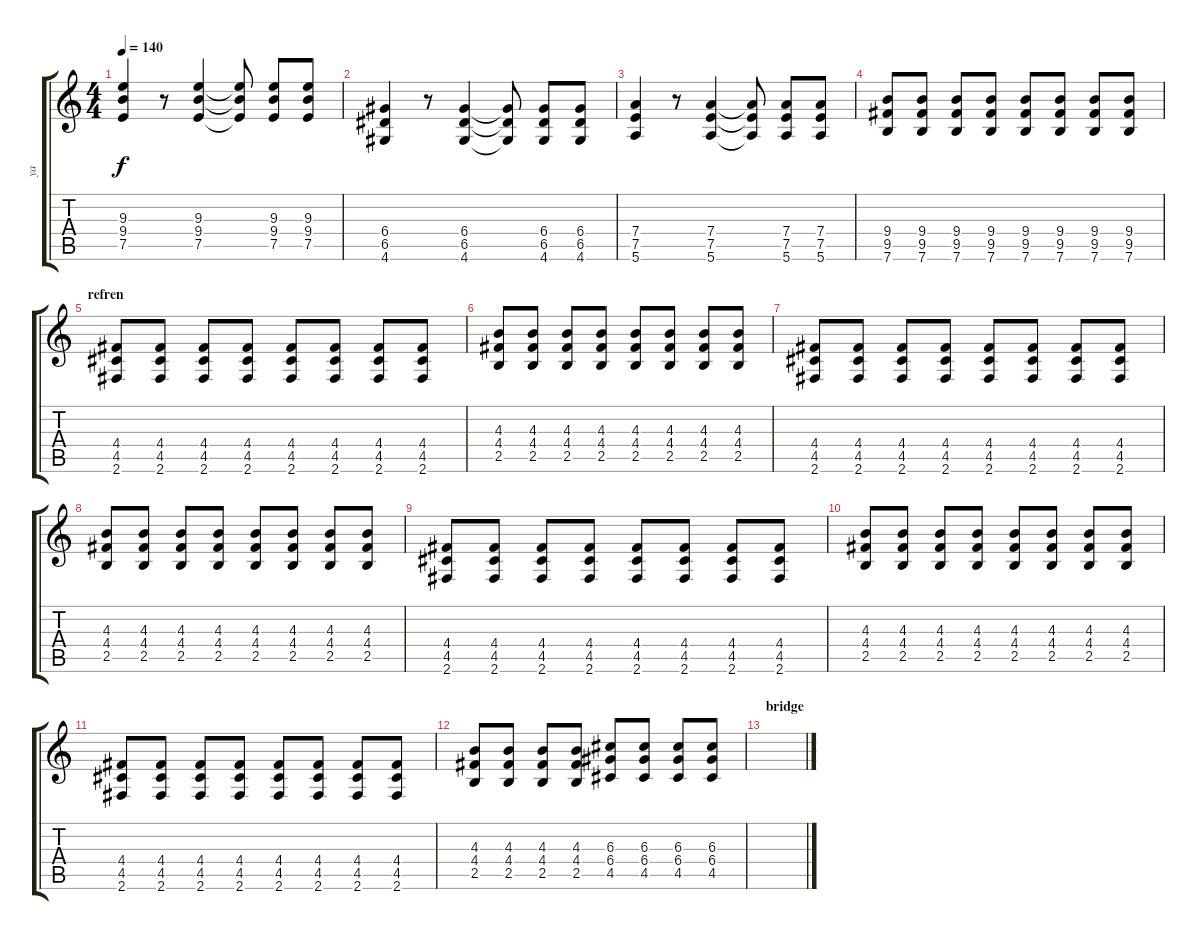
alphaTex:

\track ("ya" "ya") {instrument overdrivenguitar}
\staff {score tabs}
\tuning (E4 B3 G3 D3 A2 E2) {hide}
\ts (4 4)
\tempo 140
\clef g2
\ks c
(9.3 9.4 7.5).4{dy f} r.8 (9.3 9.4 7.5).4 (9.3{t} 9.4{t} 7.5{t}).8 (9.3 9.4 7.5).8 (9.3 9.4 7.5).8 |
(6.4 6.5 4.6).4 r.8 (6.4 6.5 4.6).4 (6.4{t} 6.5{t} 4.6{t}).8 (6.4 6.5 4.6).8 (6.4 6.5 4.6).8 |
(7.4 7.5 5.6).4 r.8 (7.4 7.5 5.6).4 (7.4{t} 7.5{t} 5.6{t}).8 (7.4 7.5 5.6).8 (7.4 7.5 5.6).8 |
(9.4 9.5 7.6).8 (9.4 9.5 7.6).8 (9.4 9.5 7.6).8 (9.4 9.5 7.6).8 (9.4 9.5 7.6).8 (9.4 9.5 7.6).8 (9.4 9.5 7.6).8 (9.4 9.5 7.6).8 |
\section ("" "refren")
(4.4 4.5 2.6).8 (4.4 4.5 2.6).8 (4.4 4.5 2.6).8 (4.4 4.5 2.6).8 (4.4 4.5 2.6).8 (4.4 4.5 2.6).8 (4.4 4.5 2.6).8 (4.4 4.5 2.6).8 |
(4.3 4.4 2.5).8 (4.3 4.4 2.5).8 (4.3 4.4 2.5).8 (4.3 4.4 2.5).8 (4.3 4.4 2.5).8 (4.3 4.4 2.5).8 (4.3 4.4 2.5).8 (4.3 4.4 2.5).8 |
(4.4 4.5 2.6).8 (4.4 4.5 2.6).8 (4.4 4.5 2.6).8 (4.4 4.5 2.6).8 (4.4 4.5 2.6).8 (4.4 4.5 2.6).8 (4.4 4.5 2.6).8 (4.4 4.5 2.6).8 |
(4.3 4.4 2.5).8 (4.3 4.4 2.5).8 (4.3 4.4 2.5).8 (4.3 4.4 2.5).8 (4.3 4.4 2.5).8 (4.3 4.4 2.5).8 (4.3 4.4 2.5).8 (4.3 4.4 2.5).8 |
(4.4 4.5 2.6).8 (4.4 4.5 2.6).8 (4.4 4.5 2.6).8 (4.4 4.5 2.6).8 (4.4 4.5 2.6).8 (4.4 4.5 2.6).8 (4.4 4.5 2.6).8 (4.4 4.5 2.6).8 |
(4.3 4.4 2.5).8 (4.3 4.4 2.5).8 (4.3 4.4 2.5).8 (4.3 4.4 2.5).8 (4.3 4.4 2.5).8 (4.3 4.4 2.5).8 (4.3 4.4 2.5).8 (4.3 4.4 2.5).8 |
(4.4 4.5 2.6).8 (4.4 4.5 2.6).8 (4.4 4.5 2.6).8 (4.4 4.5 2.6).8 (4.4 4.5 2.6).8 (4.4 4.5 2.6).8 (4.4 4.5 2.6).8 (4.4 4.5 2.6).8 |
(4.3 4.4 2.5).8 (4.3 4.4 2.5).8 (4.3 4.4 2.5).8 (4.3 4.4 2.5).8 (6.3 6.4 4.5).8 (6.3 6.4 4.5).8 (6.3 6.4 4.5).8 (6.3 6.4 4.5).8 |
\section ("" "bridge")
